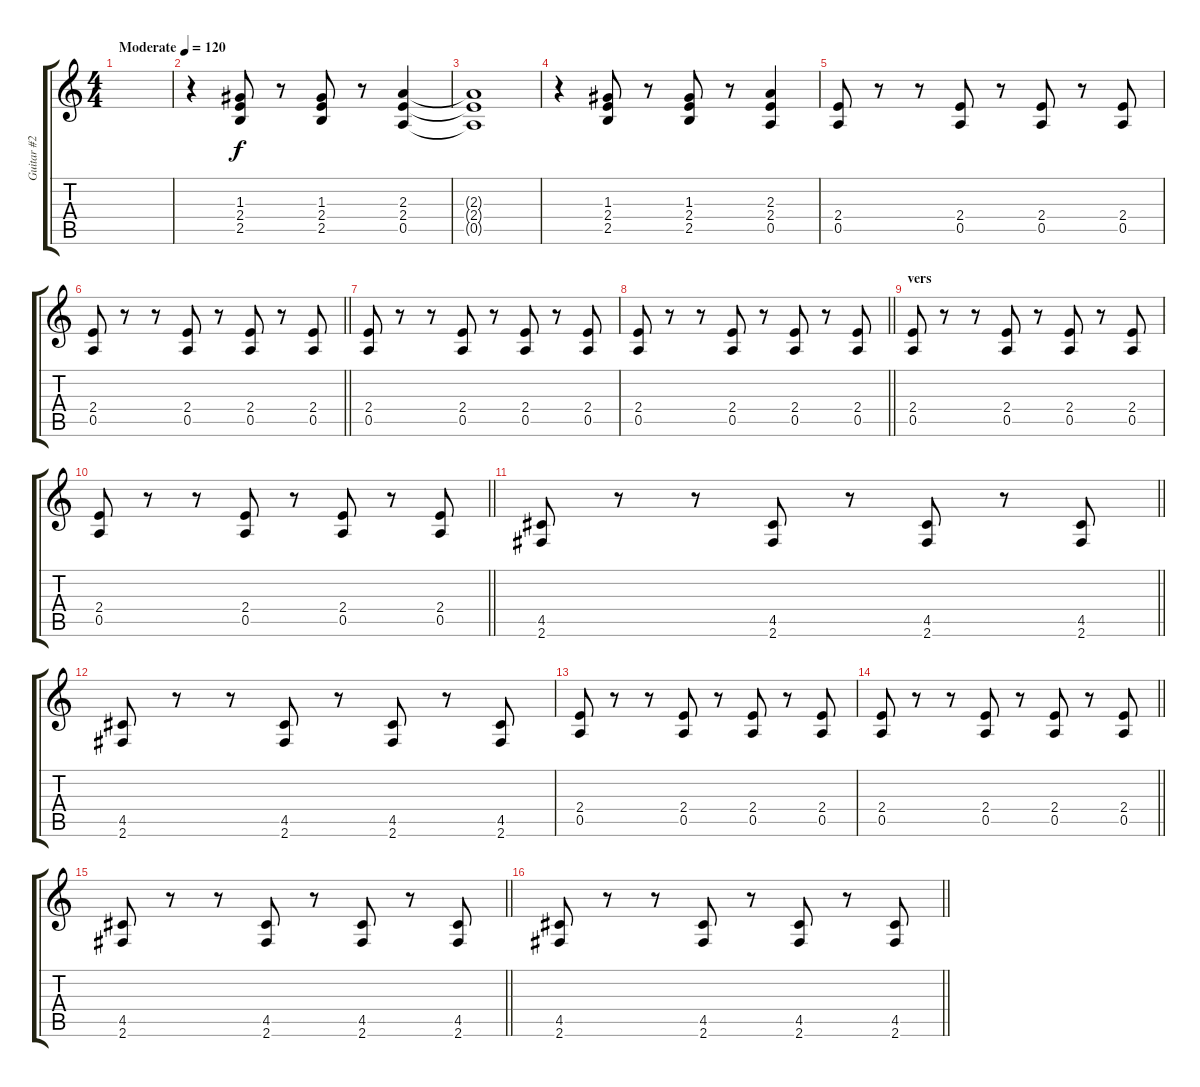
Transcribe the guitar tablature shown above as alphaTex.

\track ("Guitar #2" "Guitar #2") {instrument overdrivenguitar}
\staff {score tabs}
\tuning (E4 B3 G3 D3 A2 E2) {hide}
\ts (4 4)
\tempo (120 "Moderate")
\clef g2
\ks c
|
r.4 (1.3 2.4 2.5).8 r.8 (1.3 2.4 2.5).8 r.8 (2.3 2.4 0.5).4 |
(2.3{t} 2.4{t} 0.5{t}).1 |
r.4 (1.3 2.4 2.5).8 r.8 (1.3 2.4 2.5).8 r.8 (2.3 2.4 0.5).4 |
(2.4 0.5).8 r.8 r.8 (2.4 0.5).8 r.8 (2.4 0.5).8 r.8 (2.4 0.5).8 |
\barLineRight lightlight
(2.4 0.5).8 r.8 r.8 (2.4 0.5).8 r.8 (2.4 0.5).8 r.8 (2.4 0.5).8 |
(2.4 0.5).8 r.8 r.8 (2.4 0.5).8 r.8 (2.4 0.5).8 r.8 (2.4 0.5).8 |
\barLineRight lightlight
(2.4 0.5).8 r.8 r.8 (2.4 0.5).8 r.8 (2.4 0.5).8 r.8 (2.4 0.5).8 |
\section ("" "vers")
(2.4 0.5).8 r.8 r.8 (2.4 0.5).8 r.8 (2.4 0.5).8 r.8 (2.4 0.5).8 |
\barLineRight lightlight
(2.4 0.5).8 r.8 r.8 (2.4 0.5).8 r.8 (2.4 0.5).8 r.8 (2.4 0.5).8 |
\barLineRight lightlight
(4.5 2.6).8 r.8 r.8 (4.5 2.6).8 r.8 (4.5 2.6).8 r.8 (4.5 2.6).8 |
(4.5 2.6).8 r.8 r.8 (4.5 2.6).8 r.8 (4.5 2.6).8 r.8 (4.5 2.6).8 |
(2.4 0.5).8 r.8 r.8 (2.4 0.5).8 r.8 (2.4 0.5).8 r.8 (2.4 0.5).8 |
\barLineRight lightlight
(2.4 0.5).8 r.8 r.8 (2.4 0.5).8 r.8 (2.4 0.5).8 r.8 (2.4 0.5).8 |
\barLineRight lightlight
(4.5 2.6).8 r.8 r.8 (4.5 2.6).8 r.8 (4.5 2.6).8 r.8 (4.5 2.6).8 |
\barLineRight lightlight
(4.5 2.6).8 r.8 r.8 (4.5 2.6).8 r.8 (4.5 2.6).8 r.8 (4.5 2.6).8
